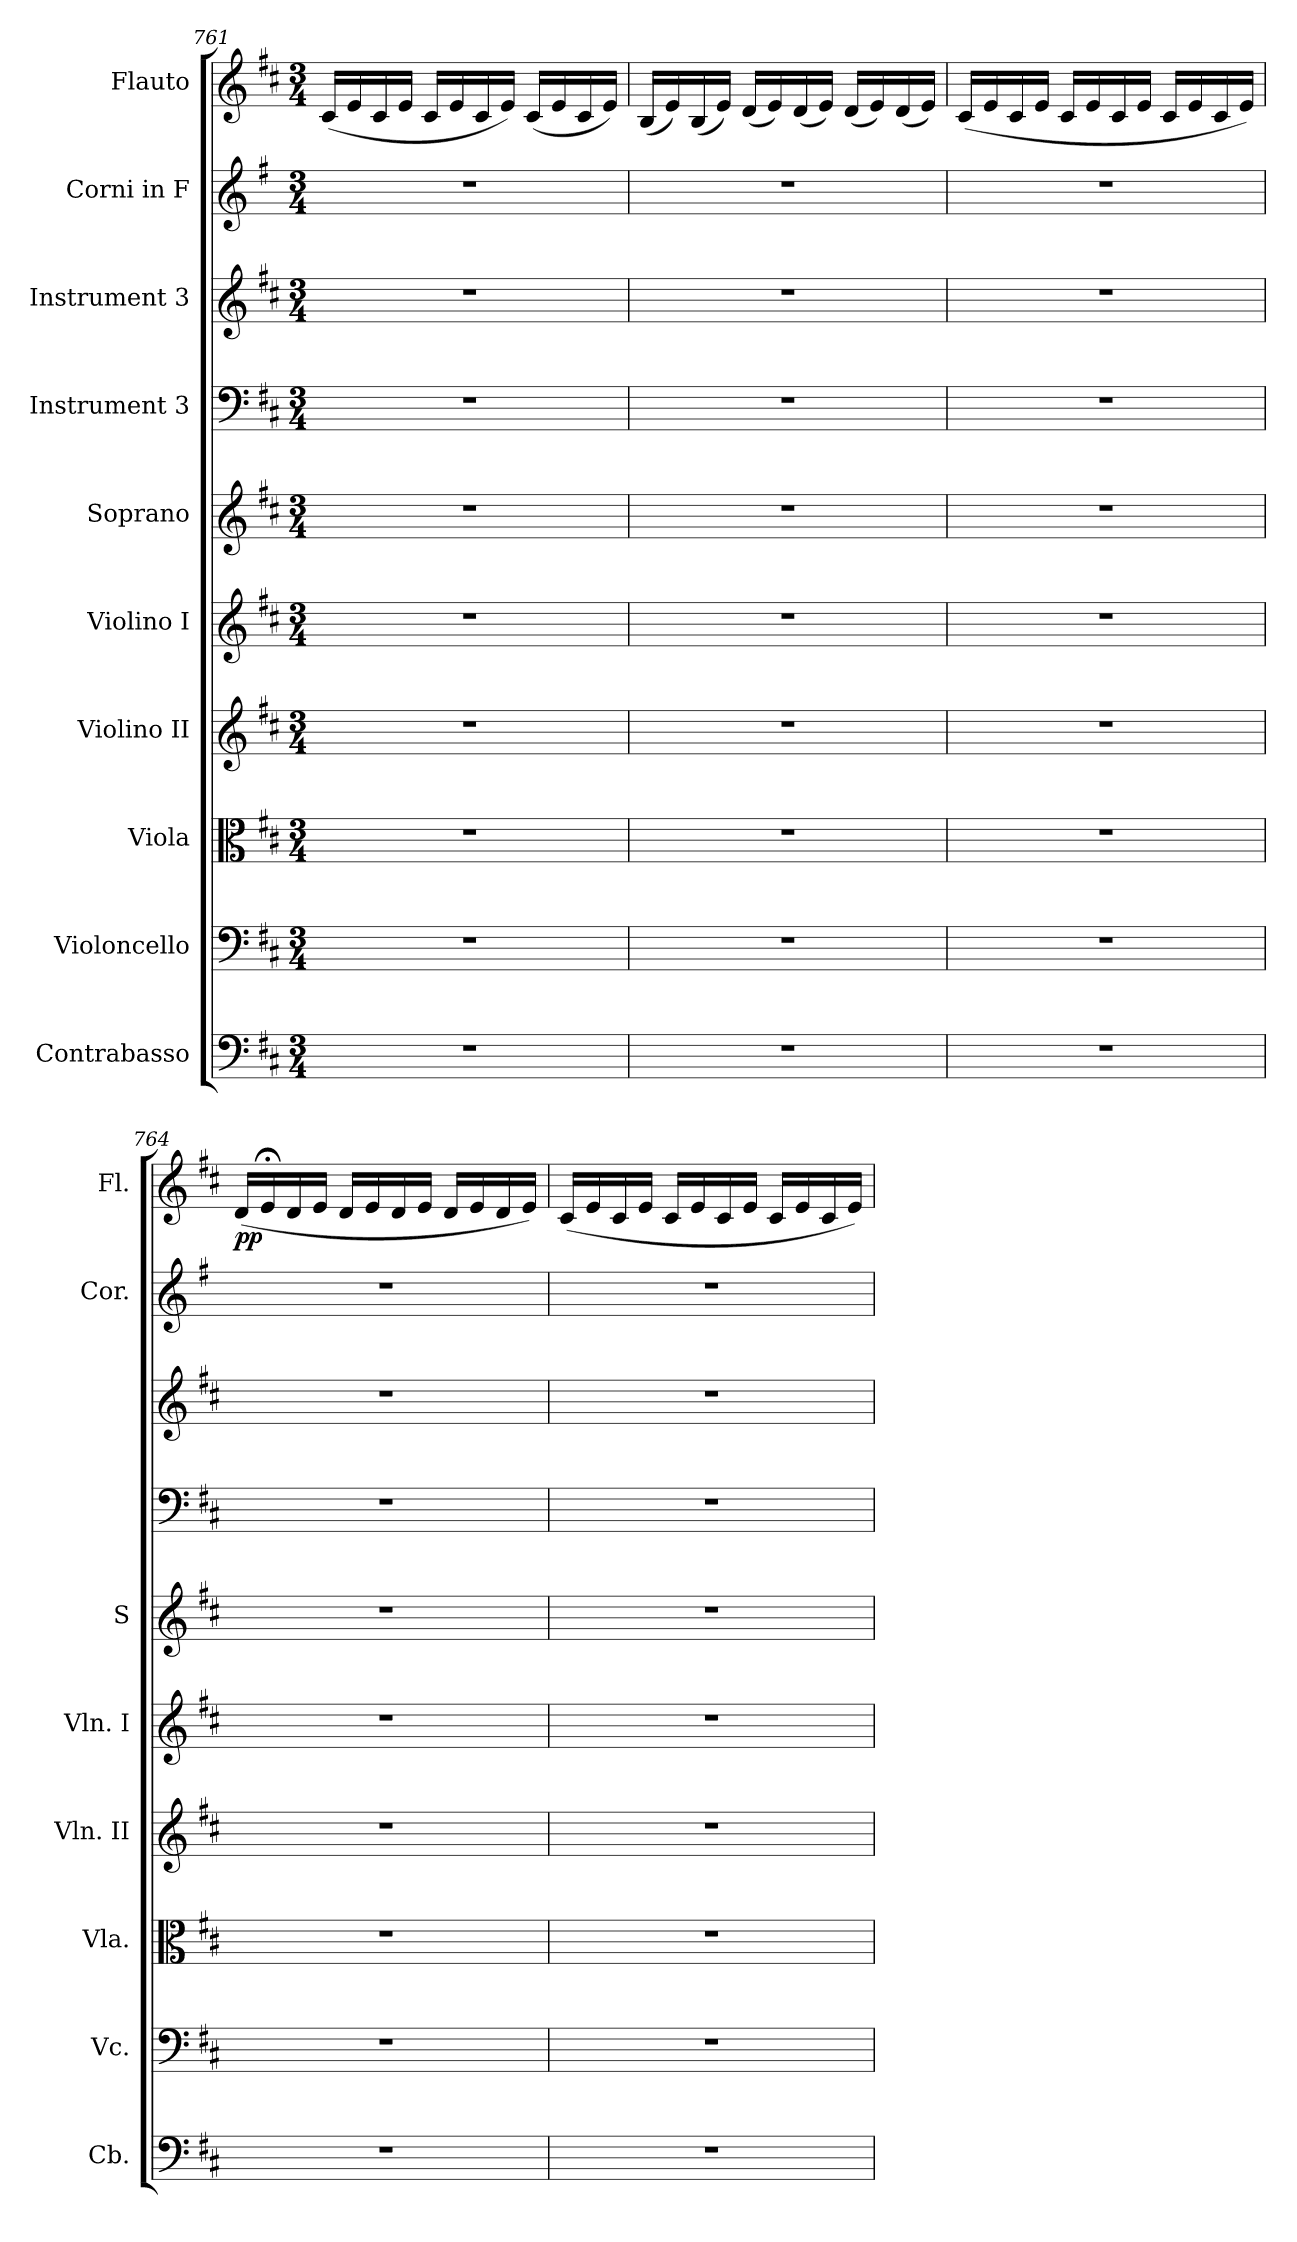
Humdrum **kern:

**kern	**kern	**kern	**kern	**kern	**kern	**kern	**kern	**kern	**kern	**dynam
*part10	*part9	*part8	*part7	*part6	*part5	*part4	*part3	*part2	*part1	*part1
*staff10	*staff9	*staff8	*staff7	*staff6	*staff5	*staff4	*staff3	*staff2	*staff1	*staff1
*I"Contrabasso	*I"Violoncello	*I"Viola	*I"Violino II	*I"Violino I	*I"Soprano	*I"Instrument 3	*I"Instrument 3	*I"Corni in F	*I"Flauto	*
*I'Cb.	*I'Vc.	*I'Vla.	*I'Vln. II	*I'Vln. I	*I'S	*	*	*I'Cor.	*I'Fl.	*
*clefF4	*clefF4	*clefC3	*clefG2	*clefG2	*clefG2	*clefF4	*clefG2	*clefG2	*clefG2	*
*ITrd1c2	*ITrd1c2	*ITrd1c2	*ITrd1c2	*ITrd1c2	*ITrd1c2	*ITrd1c2	*ITrd1c2	*ITrd4c7	*ITrd1c2	*
*k[]	*k[]	*k[]	*k[]	*k[]	*k[]	*k[]	*k[]	*k[]	*k[]	*
*C:	*C:	*C:	*C:	*C:	*C:	*C:	*C:	*C:	*C:	*
*M3/4	*M3/4	*M3/4	*M3/4	*M3/4	*M3/4	*M3/4	*M3/4	*M3/4	*M3/4	*
=761	=761	=761	=761	=761	=761	=761	=761	=761	=761	=761
2.r	2.r	2.r	2.r	2.r	2.r	2.r	2.r	2.r	(<16B/L	.
.	.	.	.	.	.	.	.	.	16d/	.
.	.	.	.	.	.	.	.	.	16B/	.
.	.	.	.	.	.	.	.	.	16d/J	.
.	.	.	.	.	.	.	.	.	16B/L	.
.	.	.	.	.	.	.	.	.	16d/	.
.	.	.	.	.	.	.	.	.	16B/	.
.	.	.	.	.	.	.	.	.	16d/J)	.
.	.	.	.	.	.	.	.	.	(<16B/L	.
.	.	.	.	.	.	.	.	.	16d/	.
.	.	.	.	.	.	.	.	.	16B/	.
.	.	.	.	.	.	.	.	.	16d/J)	.
=762	=762	=762	=762	=762	=762	=762	=762	=762	=762	=762
2.r	2.r	2.r	2.r	2.r	2.r	2.r	2.r	2.r	(<16A/L	.
.	.	.	.	.	.	.	.	.	16d/)	.
.	.	.	.	.	.	.	.	.	(<16A/	.
.	.	.	.	.	.	.	.	.	16d/J)	.
.	.	.	.	.	.	.	.	.	(<16c/L	.
.	.	.	.	.	.	.	.	.	16d/)	.
.	.	.	.	.	.	.	.	.	(<16c/	.
.	.	.	.	.	.	.	.	.	16d/J)	.
.	.	.	.	.	.	.	.	.	(<16c/L	.
.	.	.	.	.	.	.	.	.	16d/)	.
.	.	.	.	.	.	.	.	.	(<16c/	.
.	.	.	.	.	.	.	.	.	16d/J)	.
=763	=763	=763	=763	=763	=763	=763	=763	=763	=763	=763
2.r	2.r	2.r	2.r	2.r	2.r	2.r	2.r	2.r	(<16B/L	.
.	.	.	.	.	.	.	.	.	16d/	.
.	.	.	.	.	.	.	.	.	16B/	.
.	.	.	.	.	.	.	.	.	16d/J	.
.	.	.	.	.	.	.	.	.	16B/L	.
.	.	.	.	.	.	.	.	.	16d/	.
.	.	.	.	.	.	.	.	.	16B/	.
.	.	.	.	.	.	.	.	.	16d/J	.
.	.	.	.	.	.	.	.	.	16B/L	.
.	.	.	.	.	.	.	.	.	16d/	.
.	.	.	.	.	.	.	.	.	16B/	.
.	.	.	.	.	.	.	.	.	16d/J)	.
=764	=764	=764	=764	=764	=764	=764	=764	=764	=764	=764
!	!	!	!	!	!	!	!	!	!	!LO:DY:b
2.r	2.r	2.r	2.r	2.r	2.r	2.r	2.r	2.r	(<16c/L	pp
.	.	.	.	.	.	.	.	.	16d;</	.
.	.	.	.	.	.	.	.	.	16c/	.
.	.	.	.	.	.	.	.	.	16d/J	.
.	.	.	.	.	.	.	.	.	16c/L	.
.	.	.	.	.	.	.	.	.	16d/	.
.	.	.	.	.	.	.	.	.	16c/	.
.	.	.	.	.	.	.	.	.	16d/J	.
.	.	.	.	.	.	.	.	.	16c/L	.
.	.	.	.	.	.	.	.	.	16d/	.
.	.	.	.	.	.	.	.	.	16c/	.
.	.	.	.	.	.	.	.	.	16d/J)	.
!!LO:LB:g=z
=765	=765	=765	=765	=765	=765	=765	=765	=765	=765	=765
2.r	2.r	2.r	2.r	2.r	2.r	2.r	2.r	2.r	(<16B/L	.
.	.	.	.	.	.	.	.	.	16d/	.
.	.	.	.	.	.	.	.	.	16B/	.
.	.	.	.	.	.	.	.	.	16d/J	.
.	.	.	.	.	.	.	.	.	16B/L	.
.	.	.	.	.	.	.	.	.	16d/	.
.	.	.	.	.	.	.	.	.	16B/	.
.	.	.	.	.	.	.	.	.	16d/J	.
.	.	.	.	.	.	.	.	.	16B/L	.
.	.	.	.	.	.	.	.	.	16d/	.
.	.	.	.	.	.	.	.	.	16B/	.
.	.	.	.	.	.	.	.	.	16d/J)	.
=	=	=	=	=	=	=	=	=	=	=
*-	*-	*-	*-	*-	*-	*-	*-	*-	*-	*-
